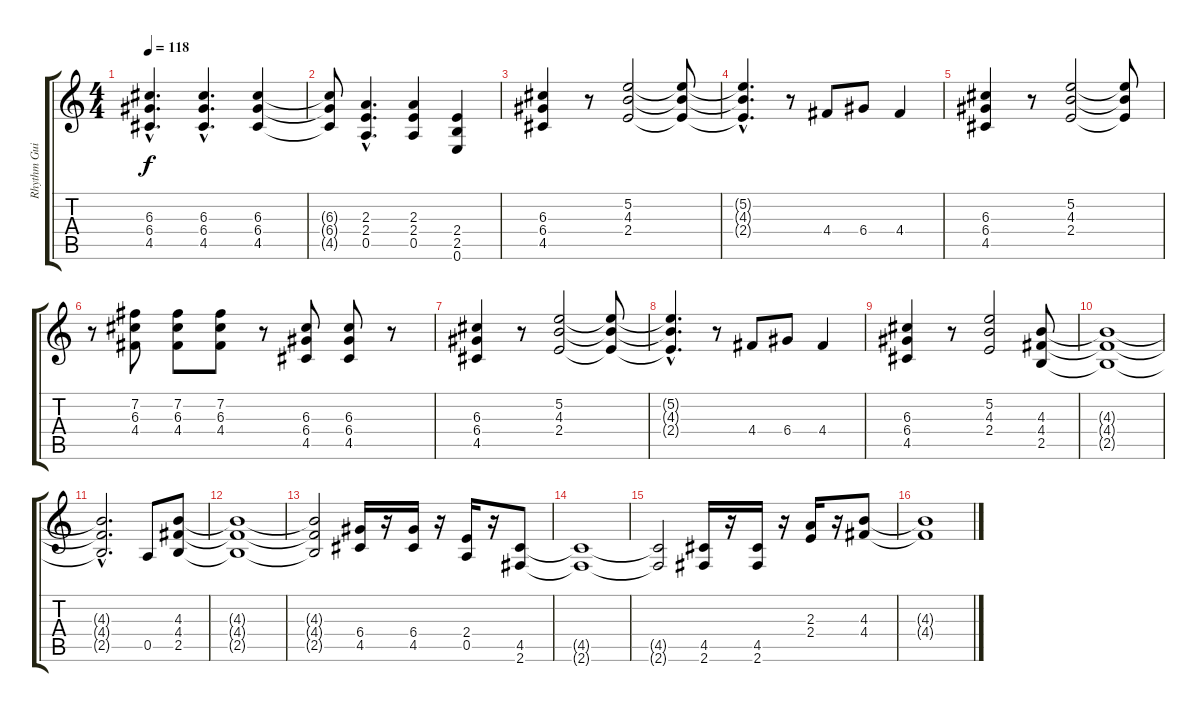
\track ("Rhythm Guitar 1" "Rhythm Gui") {instrument distortionguitar}
\staff {score tabs}
\tuning (E4 B3 G3 D3 A2 E2) {hide}
\ts (4 4)
\tempo 118
\clef g2
\ks c
(6.3{hac} 6.4{hac} 4.5{hac}).4{d dy f} (6.3{hac} 6.4{hac} 4.5{hac}).4{d} (6.3 6.4 4.5).4 |
(6.3{t} 6.4{t} 4.5{t}).8 (2.3{hac} 2.4{hac} 0.5{hac}).4{d} (2.3 2.4 0.5).4 (2.4 2.5 0.6).4 |
(6.3 6.4 4.5).4 r.8 (5.2 4.3 2.4).2 (5.2{t} 4.3{t} 2.4{t}).8 |
(5.2{hac t} 4.3{hac t} 2.4{hac t}).4{d} r.8 4.4.8 6.4.8 4.4.4 |
(6.3 6.4 4.5).4 r.8 (5.2 4.3 2.4).2 (5.2{t} 4.3{t} 2.4{t}).8 |
r.8 (7.2 6.3 4.4).8 (7.2 6.3 4.4).8 (7.2 6.3 4.4).8 r.8 (6.3 6.4 4.5).8 (6.3 6.4 4.5).8 r.8 |
(6.3 6.4 4.5).4 r.8 (5.2 4.3 2.4).2 (5.2{t} 4.3{t} 2.4{t}).8 |
(5.2{hac t} 4.3{hac t} 2.4{hac t}).4{d} r.8 4.4.8 6.4.8 4.4.4 |
(6.3 6.4 4.5).4 r.8 (5.2 4.3 2.4).2 (4.3 4.4 2.5).8 |
(4.3{t} 4.4{t} 2.5{t}).1 |
(4.3{hac t} 4.4{hac t} 2.5{hac t}).2{d} 0.5.8 (4.3 4.4 2.5).8 |
(4.3{t} 4.4{t} 2.5{t}).1 |
(4.3{t} 4.4{t} 2.5{t}).2 (6.4 4.5).16 r.16 (6.4 4.5).16 r.16 (2.4 0.5).16 r.16 (4.5 2.6).8 |
(4.5{t} 2.6{t}).1 |
(4.5{t} 2.6{t}).2 (4.5 2.6).16 r.16 (4.5 2.6).16 r.16 (2.3 2.4).16 r.16 (4.3 4.4).8 |
(4.3{t} 4.4{t}).1
